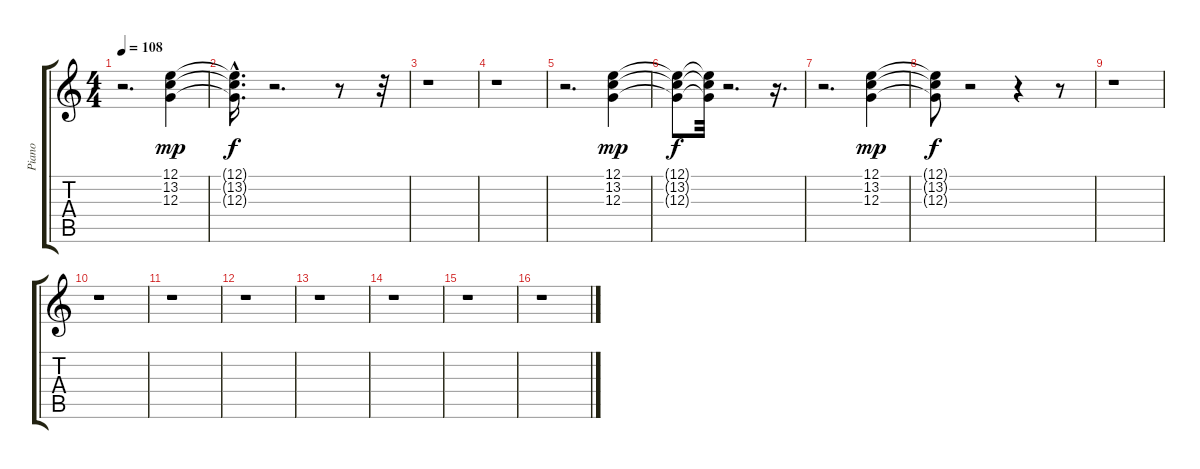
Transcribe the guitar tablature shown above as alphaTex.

\track ("Piano" "Piano") {instrument brightacousticpiano}
\staff {score tabs}
\tuning (E4 B3 G3 D3 A2 E2) {hide}
\ts (4 4)
\tempo 108
\clef g2
\ks c
r.2{d dy f} (12.1 13.2 12.3).4{dy mp} |
(12.1{hac t} 13.2{hac t} 12.3{hac t}).16{d dy f} r.2{d} r.8 r.32 |
r.1 |
r.1 |
r.2{d} (12.1 13.2 12.3).4{dy mp} |
(12.1{t} 13.2{t} 12.3{t}).8{dy f} (12.1{t} 13.2{t} 12.3{t}).32 r.2{d} r.16{d} |
r.2{d} (12.1 13.2 12.3).4{dy mp} |
(12.1{t} 13.2{t} 12.3{t}).8{dy f} r.2 r.4 r.8 |
r.1 |
r.1 |
r.1 |
r.1 |
r.1 |
r.1 |
r.1 |
r.1
